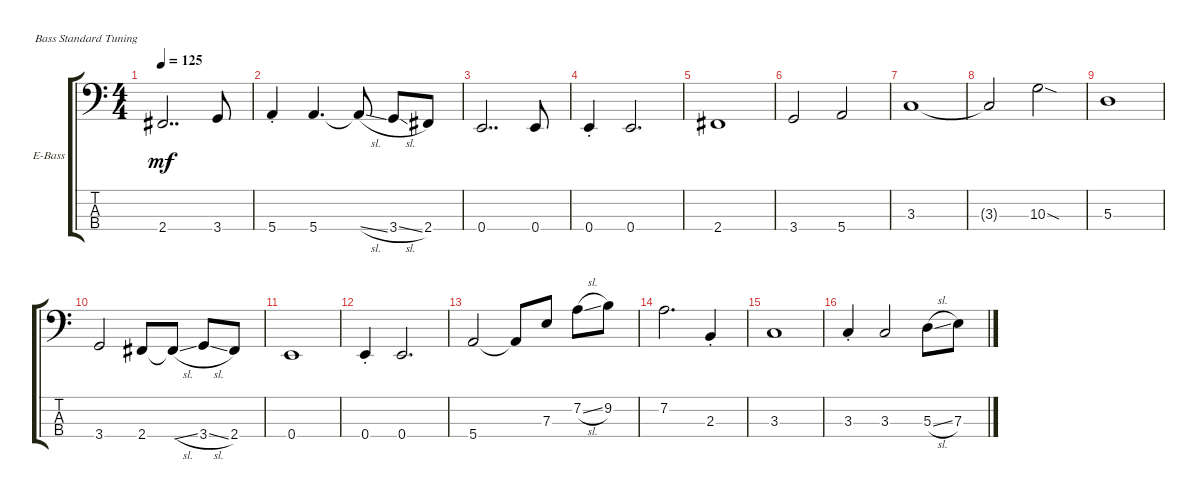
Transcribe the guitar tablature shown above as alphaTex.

\defaultSystemsLayout 4
\bracketExtendMode groupsimilarinstruments
\firstSystemTrackNameOrientation horizontal
\otherSystemsTrackNameOrientation horizontal
\track ("Electric Bass" "E-Bass") {instrument electricbassfinger}
\staff {score tabs}
\tuning (G2 D2 A1 E1)
\ts (4 4)
\tempo 125
\clef f4
\ks c
2.4.2{dd dy mf} 3.4.8 |
5.4{st}.4 5.4.4{d} 5.4{sl t}.8 3.4{sl}.8 2.4.8 |
0.4.2{dd} 0.4.8 |
0.4{st}.4 0.4.2{d} |
2.4.1 |
3.4.2 5.4.2 |
3.3.1 |
3.3{t}.2 10.3{sod}.2 |
5.3.1 |
3.4.2 2.4.8 2.4{sl t}.8 3.4{sl}.8 2.4.8 |
0.4.1 |
0.4{st}.4 0.4.2{d} |
5.4.2 5.4{t}.8 7.3.8 7.2{sl}.8 9.2.8 |
7.2.2{d} 2.3{st}.4 |
3.3.1 |
3.3{st}.4 3.3.2 5.3{sl}.8 7.3.8
